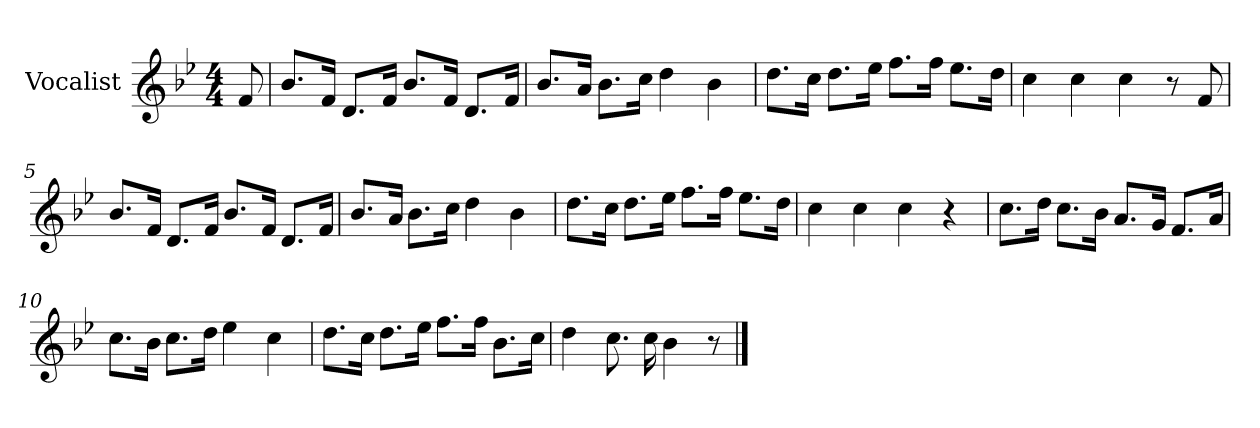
**kern
*part1
*staff1
*I"Vocalist
*k[b-e-]
*B-:
*M4/4
=
8f
=1
8.b-L
16fJk
8.dL
16fJk
8.b-L
16fJk
8.dL
16fJk
=2
8.b-L
16aJk
8.b-L
16ccJk
4dd
4b-
=3
8.ddL
16ccJk
8.ddL
16ee-Jk
8.ffL
16ffJk
8.ee-L
16ddJk
=4
4cc
4cc
4cc
8r
8f
=5
8.b-L
16fJk
8.dL
16fJk
8.b-L
16fJk
8.dL
16fJk
=6
8.b-L
16aJk
8.b-L
16ccJk
4dd
4b-
=7
8.ddL
16ccJk
8.ddL
16ee-Jk
8.ffL
16ffJk
8.ee-L
16ddJk
=8
4cc
4cc
4cc
4r
=9
8.ccL
16ddJk
8.ccL
16b-Jk
8.aL
16gJk
8.fL
16aJk
=10
8.ccL
16b-Jk
8.ccL
16ddJk
4ee-
4cc
=11
8.ddL
16ccJk
8.ddL
16ee-Jk
8.ffL
16ffJk
8.b-L
16ccJk
=12
4dd
8.cc
16cc
4b-
8r
==
*-
